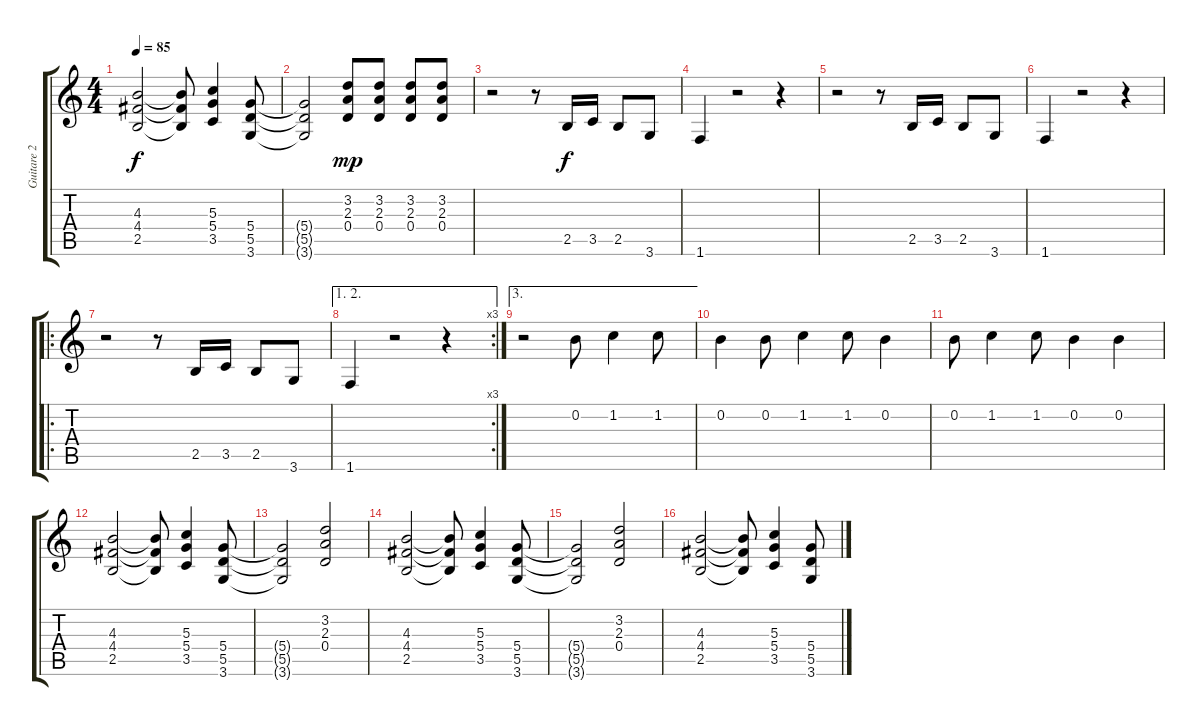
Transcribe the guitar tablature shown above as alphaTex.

\track ("Guitare 2" "Guitare 2") {instrument distortionguitar}
\staff {score tabs}
\tuning (E4 B3 G3 D3 A2 E2) {hide}
\ts (4 4)
\tempo 85
\clef g2
\ks c
(4.3 4.4 2.5).2{dy f} (4.3{t} 4.4{t} 2.5{t}).8 (5.3 5.4 3.5).4 (5.4 5.5 3.6).8 |
(5.4{t} 5.5{t} 3.6{t}).2 (3.2 2.3 0.4).8{dy mp} (3.2 2.3 0.4).8 (3.2 2.3 0.4).8 (3.2 2.3 0.4).8 |
r.2{volume 8 instrument electricguitarclean} r.8 2.5.16{dy f} 3.5.16 2.5.8 3.6.8 |
1.6.4 r.2 r.4 |
r.2{volume 8 instrument electricguitarclean} r.8 2.5.16 3.5.16 2.5.8 3.6.8 |
1.6.4 r.2 r.4 |
\ro
r.2{volume 8 instrument electricguitarclean} r.8 2.5.16 3.5.16 2.5.8 3.6.8 |
\ae (1 2)
\rc 3
1.6.4 r.2 r.4 |
\ae 3
r.2{volume 6 instrument distortionguitar} 0.2.8 1.2.4 1.2.8 |
0.2.4 0.2.8 1.2.4 1.2.8 0.2.4 |
0.2.8 1.2.4 1.2.8 0.2.4 0.2.4 |
(4.3 4.4 2.5).2{volume 13 instrument distortionguitar} (4.3{t} 4.4{t} 2.5{t}).8 (5.3 5.4 3.5).4 (5.4 5.5 3.6).8 |
(5.4{t} 5.5{t} 3.6{t}).2 (3.2 2.3 0.4).2 |
(4.3 4.4 2.5).2 (4.3{t} 4.4{t} 2.5{t}).8 (5.3 5.4 3.5).4 (5.4 5.5 3.6).8 |
(5.4{t} 5.5{t} 3.6{t}).2 (3.2 2.3 0.4).2 |
(4.3 4.4 2.5).2 (4.3{t} 4.4{t} 2.5{t}).8 (5.3 5.4 3.5).4 (5.4 5.5 3.6).8
